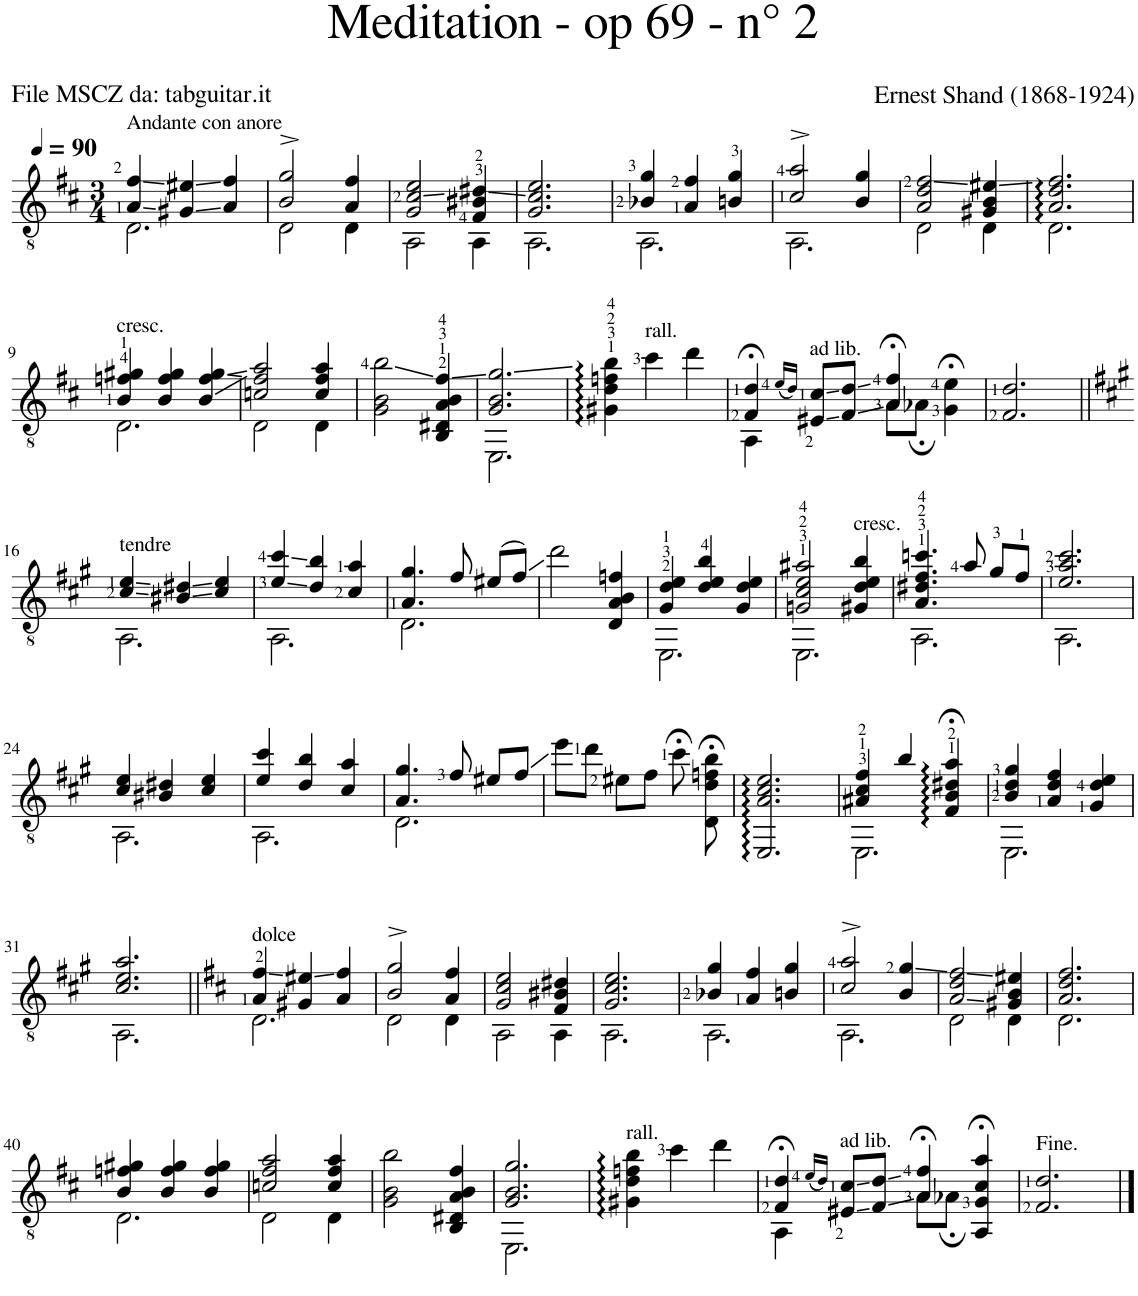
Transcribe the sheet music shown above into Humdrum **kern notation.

**kern
*part1
*staff1
*I"Guitar
*I'Guit.
*clefGv2
*k[f#c#]
*M3/4
*MM90
=1
*^
!LO:TX:a:t=Andante con anore	!
4A/ 4f#/	2.D\
4G#X/ 4e#X/	.
4A/ 4f#/	.
=2	=2
2B/^ 2g/^	2D\
4A/ 4f#/	4D\
=3	=3
2G/ 2c#/ 2e/	2AA\
4F#/ 4B#X/ 4d#X/	4AA\
=4	=4
2.G/ 2.c#/ 2.e/	2.AA\
=5	=5
4B-X/ 4g/	2.AA\
4A/ 4f#/	.
4Bn/ 4g/	.
=6	=6
2c#/^ 2a/^	2.AA\
4B/ 4g/	.
=7	=7
2A/ 2d/ 2f#/	2D\
4G#X/ 4B/ 4e#X/	4D\
=8	=8
2.A/:: 2.d/:: 2.f#/::	2.D\
!!LO:LB:g=z	!!
=9	=9
!LO:TX:a:t=cresc.	!
4B/ 4fn/ 4g#X/	2.D\
4B/ 4f/ 4g#/	.
4B/ 4f/ 4g#/	.
=10	=10
2cn/ 2f#/ 2a/	2D\
4c/ 4f#/ 4a/	4D\
*v	*v
=11
2G\ 2B\ 2b\
4BB/ 4D#X/ 4A/ 4B/ 4f#/
=12
*^
2.G/ 2.B/ 2.g/	2.EE\
*v	*v
=13
4G#X\:: 4d\:: 4fn\:: 4b\::
!LO:TX:a:t=rall.
4cc#\
4dd\
=14
*^
4F#/;< 4d/;<	4AA\
(16qe/LL	.
16qd/JJ)	.
!LO:TX:a:t=ad lib.	!
8E#X/ 8c#/L	4ryy
8F#/ 8d/J	.
4A/;< 4f#/;<	8A\L
.	8A-X;\J
4G\;< 4e\;<	4ryy
*v	*v
=15
2.F#/ 2.d/
!!LO:LB:g=z
=16||
*k[f#c#g#]
*^
!LO:TX:a:t=tendre	!
4c#/ 4e/	2.AA\
4B#X/ 4d#X/	.
4c#/ 4e/	.
=17	=17
4e/ 4cc#/	2.AA\
4d/ 4b/	.
4c#/ 4a/	.
=18	=18
4.A/ 4.g#/	2.D\
8f#/	.
(8e#X/L	.
8f#/J)	.
*v	*v
=19
2dd\
4D/ 4A/ 4B/ 4fn/
=20
*^
4G#/ 4d/ 4e/	2.EE\
4d/ 4e/ 4b/	.
4G#/ 4d/ 4e/	.
=21	=21
2Gn/ 2c#/ 2e/ 2a#X/	2.EE\
!LO:TX:a:t=cresc.	!
4G#X/ 4d/ 4e/ 4b/	.
=22	=22
4.A/ 4.d#X/ 4.f#/ 4.ccn/	2.AA\
8a/	.
8g#/L	.
8f#/J	.
=23	=23
2.e/ 2.a/ 2.cc#/	2.AA\
!!LO:LB:g=z	!!
=24	=24
4c#/ 4e/	2.AA\
4B#X/ 4d#X/	.
4c#/ 4e/	.
=25	=25
4e/ 4cc#/	2.AA\
4d/ 4b/	.
4c#/ 4a/	.
=26	=26
4.A/ 4.g#/	2.D\
8f#/	.
8e#X/L	.
8f#/J	.
*v	*v
=27
8ee\L
8dd\J
8e#X\L
8f#\J
8cc#;<\
8D\;< 8d\;< 8fn\;< 8b\;<
=28
2.EE/:: 2.A/:: 2.c#/:: 2.e/::
=29
*^
4A#X/ 4c#/ 4f#/	2.EE\
4b/	.
4F#/::;< 4B/::;< 4d#X/::;< 4a/::;<	.
=30	=30
4B/ 4d/ 4g#/	2.EE\
4A/ 4d/ 4f#/	.
4G#/ 4d/ 4e/	.
!!LO:LB:g=z	!!
=31	=31
2.c#/ 2.e/ 2.a/	2.AA\
=32||	=32||
*k[f#c#]	*
!LO:TX:a:t=dolce	!
4A/ 4f#/	2.D\
4G#X/ 4e#X/	.
4A/ 4f#/	.
=33	=33
2B/^ 2g/^	2D\
4A/ 4f#/	4D\
=34	=34
2G/ 2c#/ 2e/	2AA\
4F#/ 4B#X/ 4d#X/	4AA\
=35	=35
2.G/ 2.c#/ 2.e/	2.AA\
=36	=36
4B-X/ 4g/	2.AA\
4A/ 4f#/	.
4Bn/ 4g/	.
=37	=37
2c#/^ 2a/^	2.AA\
4B/ 4g/	.
=38	=38
2A/ 2d/ 2f#/	2D\
4G#X/ 4B/ 4e#X/	4D\
=39	=39
2.A/ 2.d/ 2.f#/	2.D\
!!LO:LB:g=z	!!
=40	=40
4B/ 4fn/ 4g#X/	2.D\
4B/ 4f/ 4g#/	.
4B/ 4f/ 4g#/	.
=41	=41
2cn/ 2f#/ 2a/	2D\
4c/ 4f#/ 4a/	4D\
*v	*v
=42
2G\ 2B\ 2b\
4BB/ 4D#X/ 4A/ 4B/ 4f#/
=43
*^
2.G/ 2.B/ 2.g/	2.EE\
=44	=44
!LO:TX:a:t=rall.	!
*v	*v
4G#X\:: 4d\:: 4fn\:: 4b\::
4cc#\
4dd\
=45
*^
4F#/;< 4d/;<	4AA\
(16qe/LL	.
16qd/JJ)	.
!LO:TX:a:t=ad lib.	!
8E#X/ 8c#/L	4ryy
8F#/ 8d/J	.
4A/;< 4f#/;<	8A\L
.	8A-X;\J
4AA/;< 4G/;< 4c#/;< 4a/;<	4ryy
*v	*v
=46
2.F#/ 2.d/
==
*-
